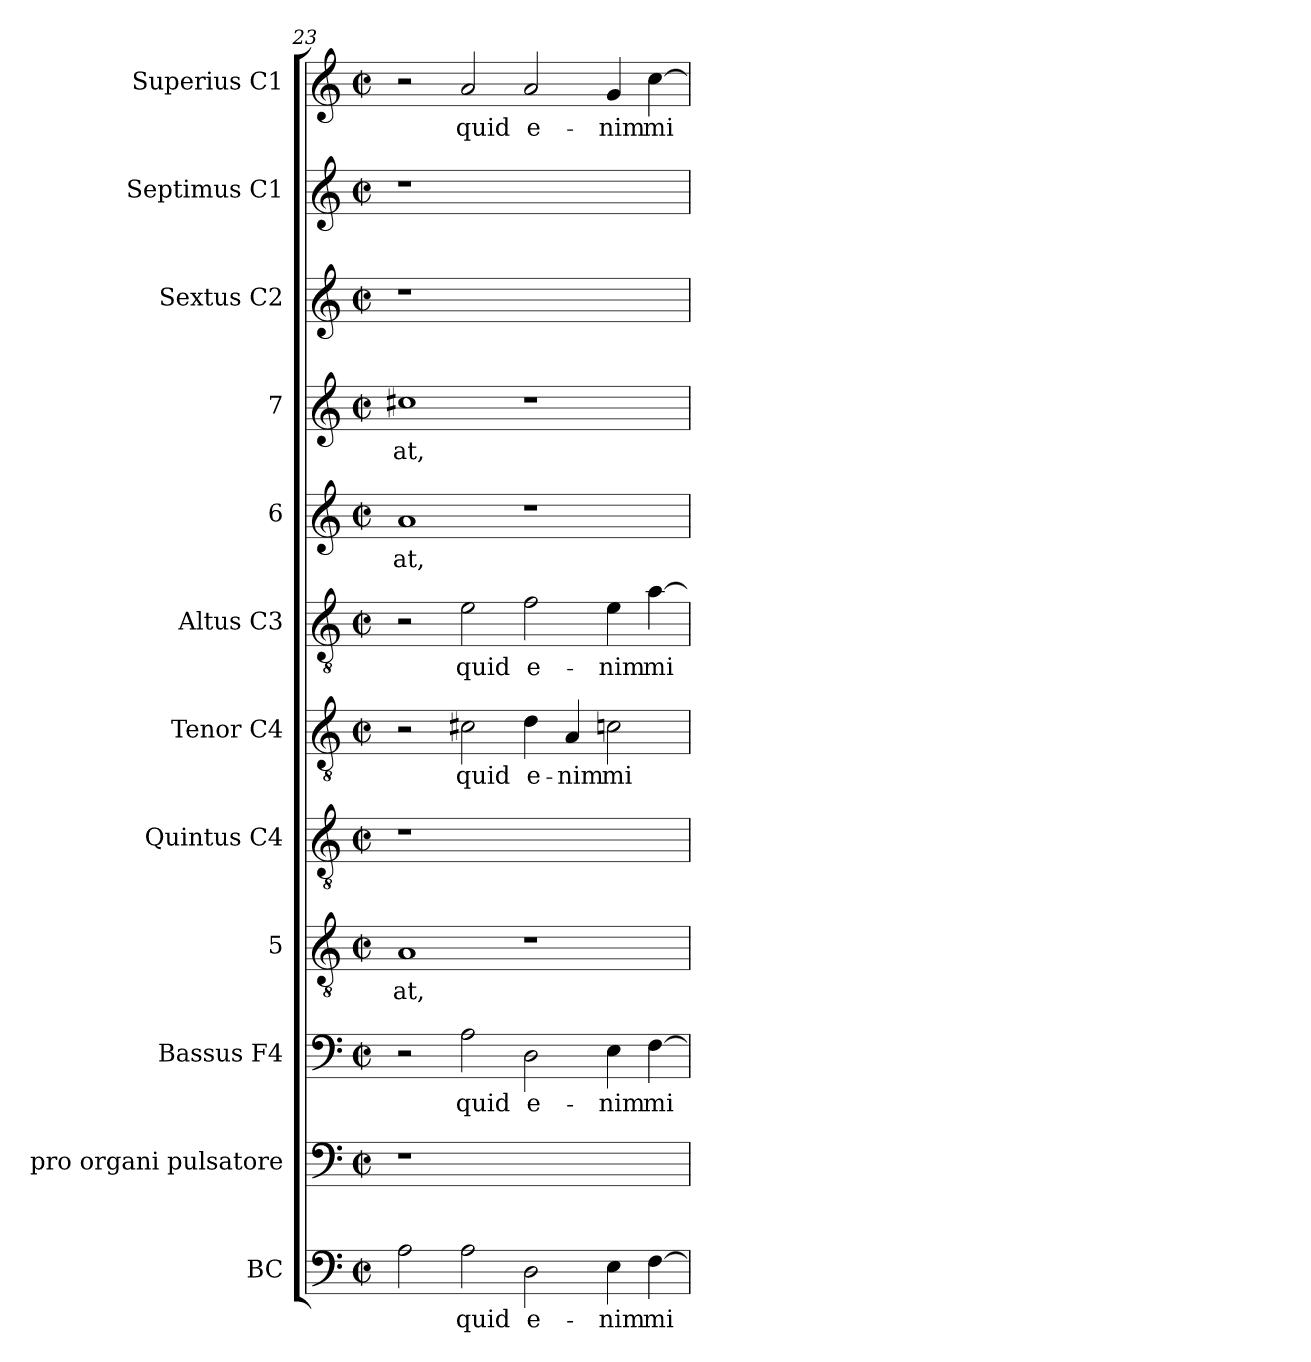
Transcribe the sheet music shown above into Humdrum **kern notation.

**kern	**text	**kern	**kern	**text	**kern	**text	**kern	**kern	**text	**kern	**text	**kern	**text	**kern	**text	**kern	**kern	**kern	**text
*part12	*part12	*part11	*part10	*part10	*part9	*part9	*part8	*part7	*part7	*part6	*part6	*part5	*part5	*part4	*part4	*part3	*part2	*part1	*part1
*staff12	*staff12	*staff11	*staff10	*staff10	*staff9	*staff9	*staff8	*staff7	*staff7	*staff6	*staff6	*staff5	*staff5	*staff4	*staff4	*staff3	*staff2	*staff1	*staff1
*I"BC	*	*I"pro organi  pulsatore	*I"Bassus  F4	*	*I"5	*	*I"Quintus  C4	*I"Tenor  C4	*	*I"Altus  C3	*	*I"6	*	*I"7	*	*I"Sextus  C2	*I"Septimus  C1	*I"Superius  C1	*
*I'BC	*	*	*I'B	*	*	*	*	*I'T	*	*I'A	*	*	*	*	*	*	*	*I'S	*
*clefF4	*	*clefF4	*clefF4	*	*clefGv2	*	*clefGv2	*clefGv2	*	*clefGv2	*	*clefG2	*	*clefG2	*	*clefG2	*clefG2	*clefG2	*
*k[]	*	*k[]	*k[]	*	*k[]	*	*k[]	*k[]	*	*k[]	*	*k[]	*	*k[]	*	*k[]	*k[]	*k[]	*
*C:	*	*C:	*C:	*	*C:	*	*C:	*C:	*	*C:	*	*C:	*	*C:	*	*C:	*C:	*C:	*
*M2/2	*	*M2/2	*M2/2	*	*M2/2	*	*M2/2	*M2/2	*	*M2/2	*	*M2/2	*	*M2/2	*	*M2/2	*M2/2	*M2/2	*
*met(c|)	*	*met(c|)	*met(c|)	*	*met(c|)	*	*met(c|)	*met(c|)	*	*met(c|)	*	*met(c|)	*	*met(c|)	*	*met(c|)	*met(c|)	*met(c|)	*
=23	=23	=23	=23	=23	=23	=23	=23	=23	=23	=23	=23	=23	=23	=23	=23	=23	=23	=23	=23
!	!LO:LY:a:cj	!	!	!	!	!LO:LY:b:cj	!	!	!	!	!	!	!LO:LY:b:cj	!	!LO:LY:b:cj	!	!	!	!
2A\	.	1r	2r	.	1A	-at,	1r	2r	.	2r	.	1a	-at,	1cc#X	-at,	1r	1r	2r	.
!	!LO:LY:a:cj	!	!	!LO:LY:b:cj	!	!	!	!	!LO:LY:b:cj	!	!LO:LY:b:cj	!	!	!	!	!	!	!	!LO:LY:b:cj
2A\	quid	.	2A\	quid	.	.	.	2c#X\	quid	2e\	quid	.	.	.	.	.	.	2a/	quid
!	!LO:LY:a:cj	!	!	!LO:LY:b:cj	!	!	!	!	!LO:LY:b:cj	!	!LO:LY:b:cj	!	!	!	!	!	!	!	!LO:LY:b:cj
2D\	e-	1ryy	2D\	e-	1r	.	1ryy	4d\	e-	2f\	e-	1r	.	1r	.	1ryy	1ryy	2a/	e-
!	!	!	!	!	!	!	!	!	!LO:LY:b:cj	!	!	!	!	!	!	!	!	!	!
.	.	.	.	.	.	.	.	4A/	-nim	.	.	.	.	.	.	.	.	.	.
!	!LO:LY:a:cj	!	!	!LO:LY:b:cj	!	!	!	!	!LO:LY:b:cj	!	!LO:LY:b:cj	!	!	!	!	!	!	!	!LO:LY:b:cj
4E\	-nim	.	4E\	-nim	.	.	.	2cn\	mi-	4e\	-nim	.	.	.	.	.	.	4g/	-nim
!	!LO:LY:a:cj	!	!	!LO:LY:b:cj	!	!	!	!	!	!	!LO:LY:b:cj	!	!	!	!	!	!	!	!LO:LY:b:cj
[>4F\	mi-	.	[>4F\	mi-	.	.	.	.	.	[>4a\	mi-	.	.	.	.	.	.	[>4cc\	mi-
=	=	=	=	=	=	=	=	=	=	=	=	=	=	=	=	=	=	=	=
*-	*-	*-	*-	*-	*-	*-	*-	*-	*-	*-	*-	*-	*-	*-	*-	*-	*-	*-	*-
